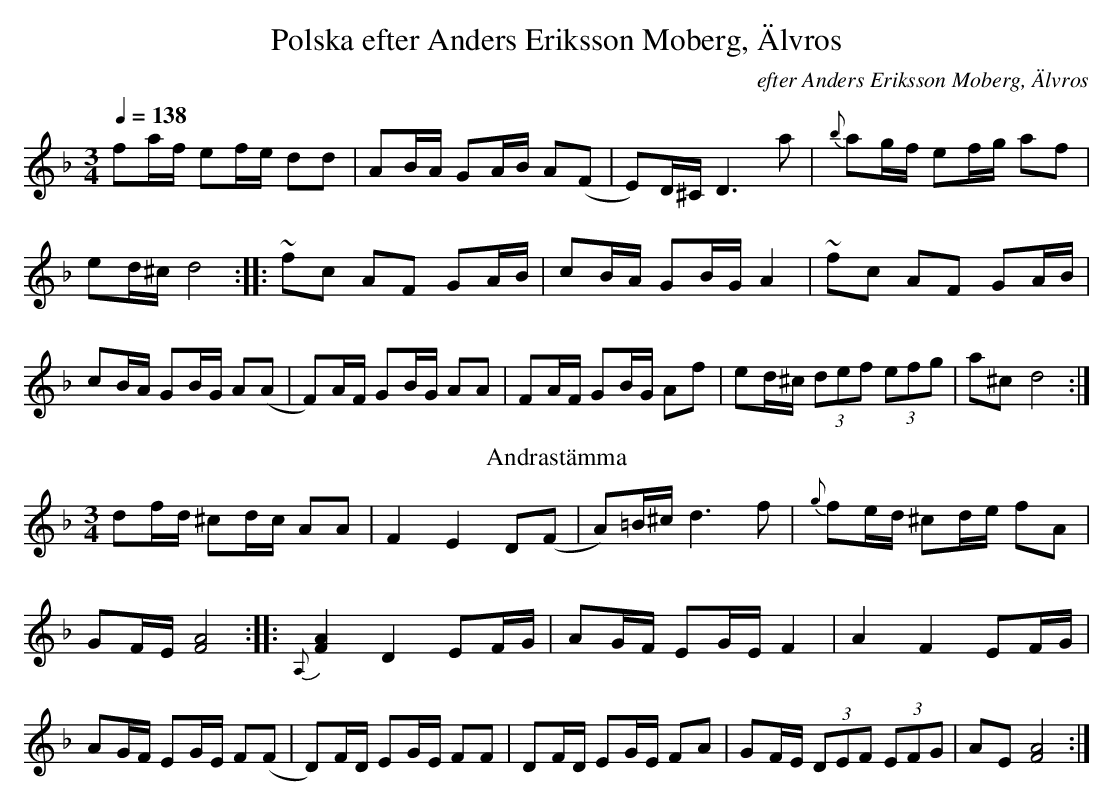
X:1
T:Polska efter Anders Eriksson Moberg, Älvros
O:efter Anders Eriksson Moberg, Älvros
M:3/4
L:1/8
Q:1/4=138
K:Dm
fa/f/ ef/e/ dd|AB/A/ GA/B/ A(F|E)D/^C/ D3 a|{b}ag/f/ ef/g/ af|\
ed/^c/ d4::\
~fc AF GA/B/|cB/A/ GB/G/ A2|~fc AF GA/B/|cB/A/ GB/G/ A(A|\
F)A/F/ GB/G/ AA|FA/F/ GB/G/ Af|ed/^c/ (3def (3efg|a^c d4:|\
T:Andrastämma
df/d/ ^cd/c/ AA|F2 E2 D(F|A)=B/^c/ d3 f|{g}fe/d/ ^cd/e/ fA|\
GF/E/ [F4A4]::\
{A,}[F2A2] D2 EF/G/|AG/F/ EG/E/ F2|A2 F2 EF/G/|AG/F/ EG/E/ F(F|\
D)F/D/ EG/E/ FF|DF/D/ EG/E/ FA|GF/E/ (3DEF (3EFG|AE [F4A4]:|
